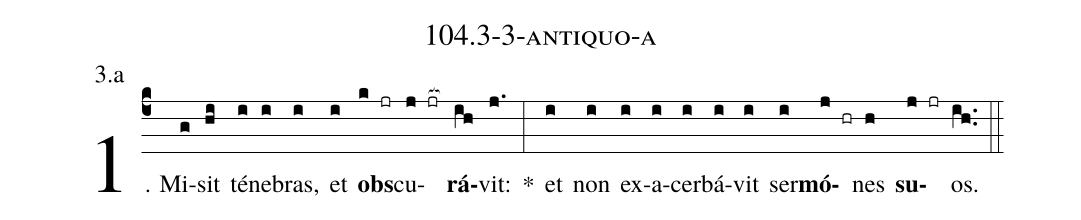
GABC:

name: 104.3-3-antiquo-a;
annotation: 3.a;
%%
(c4)1. Mi(g)sit(hi) té(i)ne(i)bras,(i) et(i) <b>obs</b>(k jr)cu(j jr[ocb:1{])<b>rá</b>(ih[ocb:0}])vit:(j.) *(:) et(i) non(i) ex(i)a(i)cer(i)bá(i)vit(i) ser(i)<b>mó</b>(j hr)nes(h) <b>su</b>(j jr)os.(ih..) (::)


%E(i) u(i) o(j) u(h) a(j) e.(ih..) (::)
